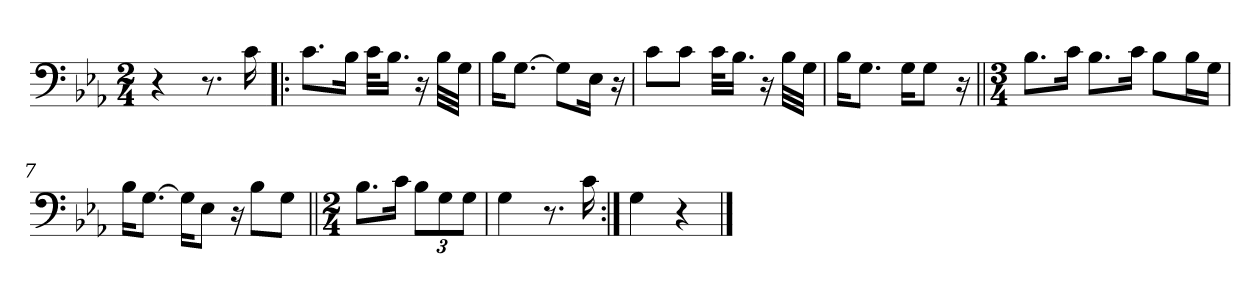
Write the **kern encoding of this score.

**kern
*part1
*staff1
*clefF4
*k[b-e-a-]
*M2/4
=1
4r
8.r
16c\
=2!|:
8.c\L
16B-\Jk
32c\KLL
16.B-\JJ
16r
32B-\LLL
32G\JJJ
=3
16B-\KL
[8.G\J
8G\L]
16E-\Jk
16r
=4
8c\L
8c\J
32c\KLL
16.B-\JJ
16r
32B-\LLL
32G\JJJ
=5
16B-\KL
8.G\J
16G\KL
8G\J
16r
=6||
*M3/4
8.B-\L
16c\Jk
8.B-\L
16c\Jk
8B-\L
16B-\L
16G\JJ
=7
16B-\KL
[8.G\J
16G\KL]
8E-\J
16r
8B-\L
8G\J
=8||
*M2/4
8.B-\L
16c\Jk
12B-\L
12G\
12G\J
=9
4G\
8.r
16c\
=10:|!
4G\
4r
==
*-
